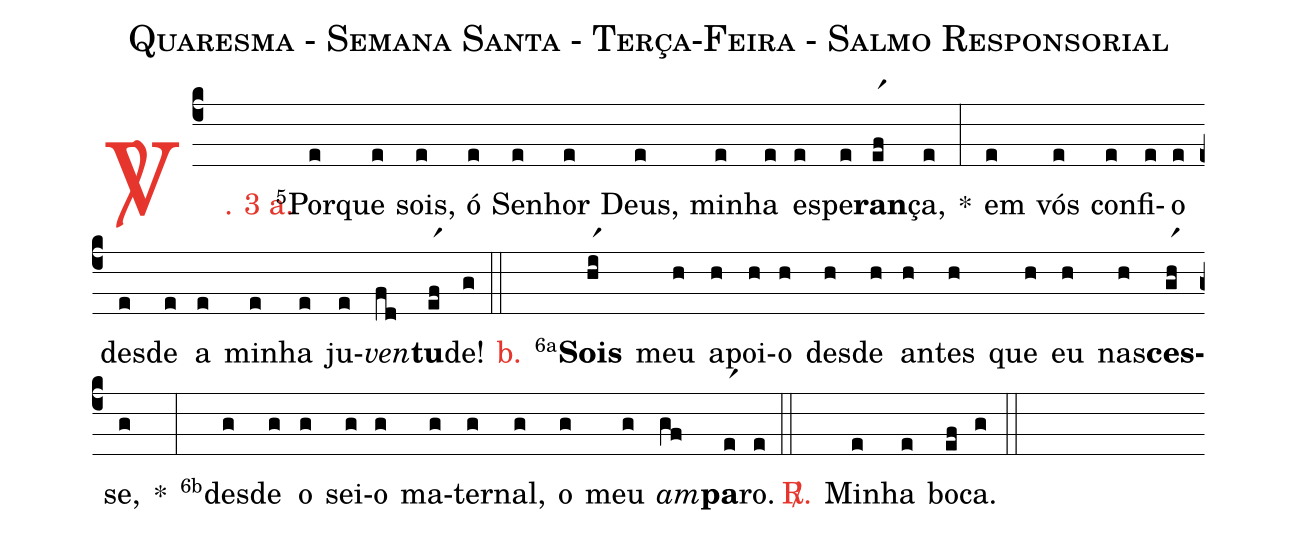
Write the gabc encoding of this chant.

name: Quaresma - Semana Santa - Terça-Feira - Salmo Responsorial;
%%
(c4)

<c><sp>V/</sp>. 3 a.</c>() <v>\VSup{5}</v>Por(e)que(e) sois,(e) ó(e) Se(e)nhor(e) Deus,(e) mi(e)nha(e) es(e)pe(e)<b>ran</b>(er1f)ça,(e) *(:)
em(e) vós(e) con(e)fi(e)o(e) des(e)de(e) a(e) mi(e)nha(e) ju(e)<i>ven</i>(fd)<b>tu</b>(er1f)de!(g)

(::)

<nlba><c>b.</c>() <v>\VSup{6a}</v><b>Sois</b></nlba>(hr1i) meu(h) a(h)poi(h)o(h) des(h)de(h) an(h)tes(h) que(h) eu(h) nas(h)<b>ces</b>(gr1h)se,(g) *(:)
<v>\VSup{6b}</v>des(g)de(g) o(g) sei(g)o(g) ma(g)ter(g)nal,(g) o(g) meu(g) <i>am</i>(gf)<b>pa</b>(er1)ro.(e)

(::)

<nlba><c><sp>R/</sp>.</c>() Mi</nlba>(e)nha(e) bo(ef)ca.(g)

(::)
